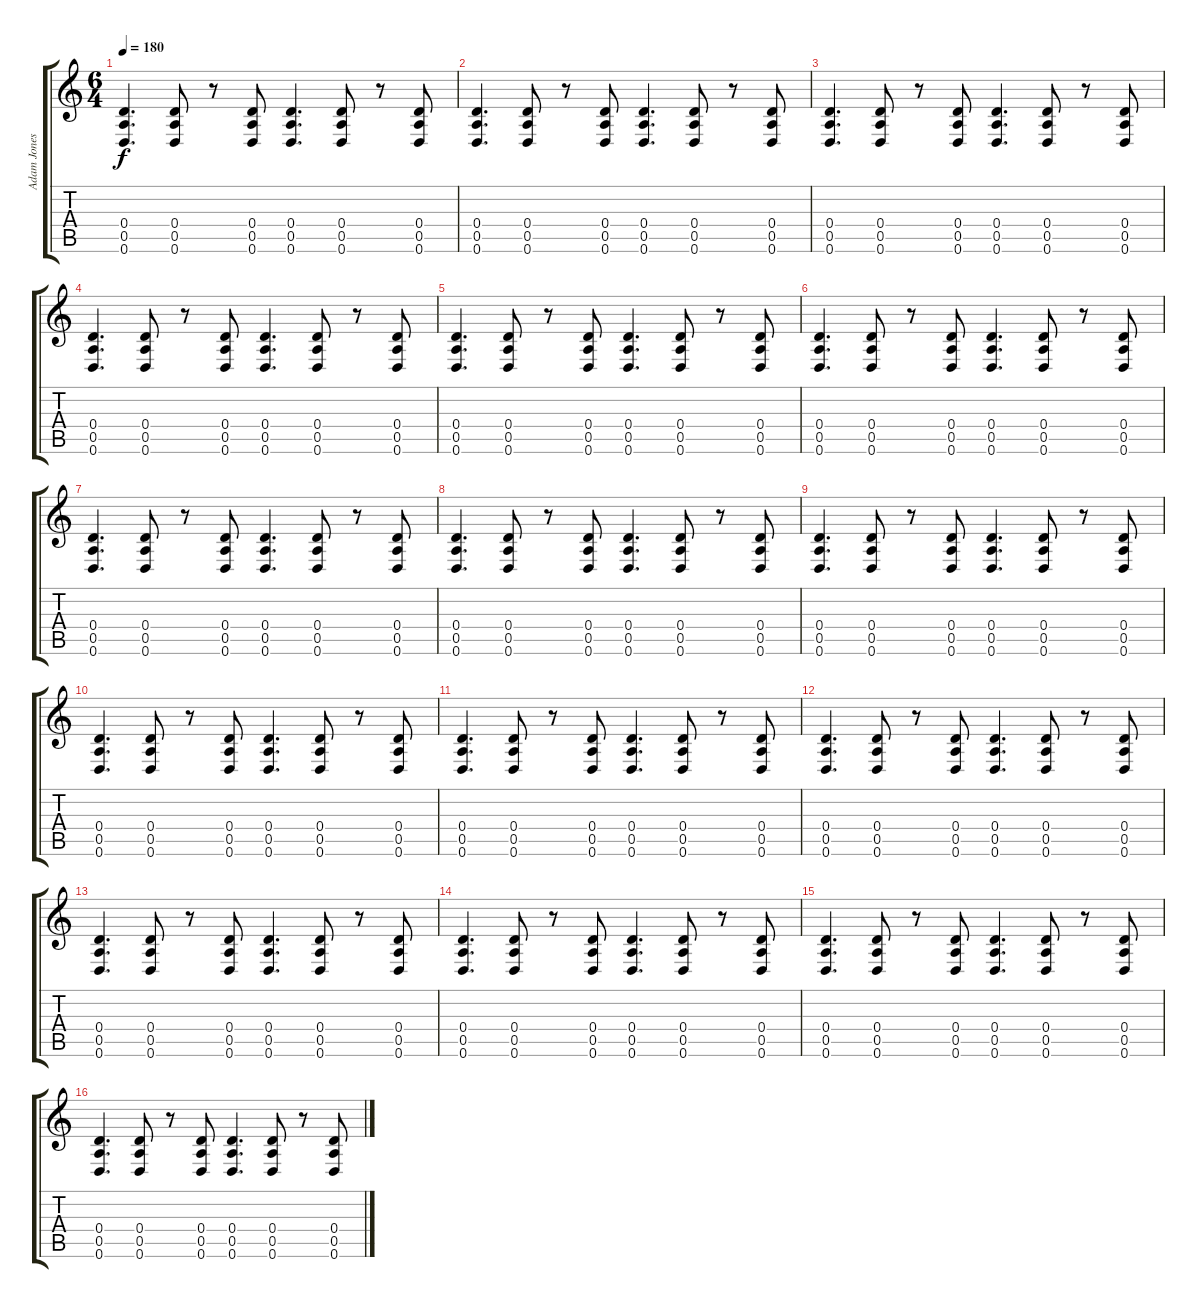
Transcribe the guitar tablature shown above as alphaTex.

\track ("Adam Jones" "Adam Jones") {instrument electricguitarclean}
\staff {score tabs}
\tuning (E4 B3 G3 D3 A2 D2) {hide}
\ts (6 4)
\tempo 180
\clef g2
\ks c
(0.4 0.5 0.6).4{d dy f} (0.4 0.5 0.6).8 r.8 (0.4 0.5 0.6).8 (0.4 0.5 0.6).4{d} (0.4 0.5 0.6).8 r.8 (0.4 0.5 0.6).8 |
(0.4 0.5 0.6).4{d} (0.4 0.5 0.6).8 r.8 (0.4 0.5 0.6).8 (0.4 0.5 0.6).4{d} (0.4 0.5 0.6).8 r.8 (0.4 0.5 0.6).8 |
(0.4 0.5 0.6).4{d} (0.4 0.5 0.6).8 r.8 (0.4 0.5 0.6).8 (0.4 0.5 0.6).4{d} (0.4 0.5 0.6).8 r.8 (0.4 0.5 0.6).8 |
(0.4 0.5 0.6).4{d} (0.4 0.5 0.6).8 r.8 (0.4 0.5 0.6).8 (0.4 0.5 0.6).4{d} (0.4 0.5 0.6).8 r.8 (0.4 0.5 0.6).8 |
(0.4 0.5 0.6).4{d} (0.4 0.5 0.6).8 r.8 (0.4 0.5 0.6).8 (0.4 0.5 0.6).4{d} (0.4 0.5 0.6).8 r.8 (0.4 0.5 0.6).8 |
(0.4 0.5 0.6).4{d} (0.4 0.5 0.6).8 r.8 (0.4 0.5 0.6).8 (0.4 0.5 0.6).4{d} (0.4 0.5 0.6).8 r.8 (0.4 0.5 0.6).8 |
(0.4 0.5 0.6).4{d} (0.4 0.5 0.6).8 r.8 (0.4 0.5 0.6).8 (0.4 0.5 0.6).4{d} (0.4 0.5 0.6).8 r.8 (0.4 0.5 0.6).8 |
(0.4 0.5 0.6).4{d} (0.4 0.5 0.6).8 r.8 (0.4 0.5 0.6).8 (0.4 0.5 0.6).4{d} (0.4 0.5 0.6).8 r.8 (0.4 0.5 0.6).8 |
(0.4 0.5 0.6).4{d} (0.4 0.5 0.6).8 r.8 (0.4 0.5 0.6).8 (0.4 0.5 0.6).4{d} (0.4 0.5 0.6).8 r.8 (0.4 0.5 0.6).8 |
(0.4 0.5 0.6).4{d} (0.4 0.5 0.6).8 r.8 (0.4 0.5 0.6).8 (0.4 0.5 0.6).4{d} (0.4 0.5 0.6).8 r.8 (0.4 0.5 0.6).8 |
(0.4 0.5 0.6).4{d} (0.4 0.5 0.6).8 r.8 (0.4 0.5 0.6).8 (0.4 0.5 0.6).4{d} (0.4 0.5 0.6).8 r.8 (0.4 0.5 0.6).8 |
(0.4 0.5 0.6).4{d} (0.4 0.5 0.6).8 r.8 (0.4 0.5 0.6).8 (0.4 0.5 0.6).4{d} (0.4 0.5 0.6).8 r.8 (0.4 0.5 0.6).8 |
(0.4 0.5 0.6).4{d} (0.4 0.5 0.6).8 r.8 (0.4 0.5 0.6).8 (0.4 0.5 0.6).4{d} (0.4 0.5 0.6).8 r.8 (0.4 0.5 0.6).8 |
(0.4 0.5 0.6).4{d} (0.4 0.5 0.6).8 r.8 (0.4 0.5 0.6).8 (0.4 0.5 0.6).4{d} (0.4 0.5 0.6).8 r.8 (0.4 0.5 0.6).8 |
(0.4 0.5 0.6).4{d} (0.4 0.5 0.6).8 r.8 (0.4 0.5 0.6).8 (0.4 0.5 0.6).4{d} (0.4 0.5 0.6).8 r.8 (0.4 0.5 0.6).8 |
(0.4 0.5 0.6).4{d} (0.4 0.5 0.6).8 r.8 (0.4 0.5 0.6).8 (0.4 0.5 0.6).4{d} (0.4 0.5 0.6).8 r.8 (0.4 0.5 0.6).8
